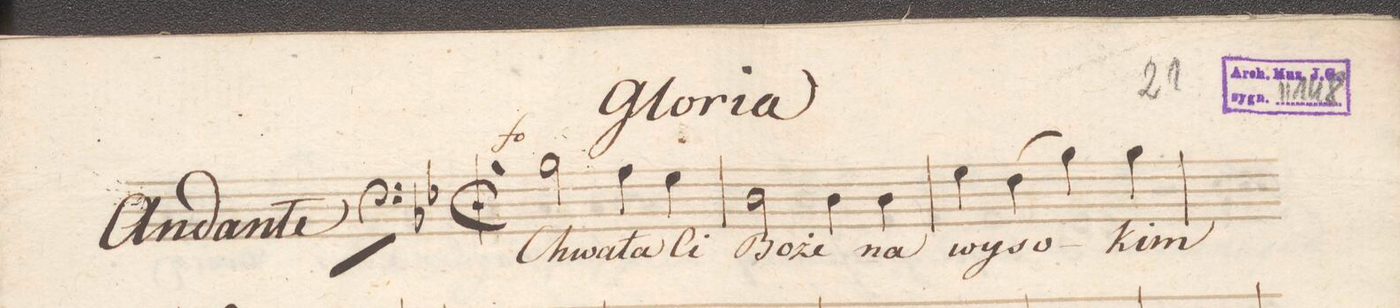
**kern	**text	**dynam
*I"Basso	*	*
*clefF4	*	*
*k[b-e-]	*	*
*met(c)	*	*
*M4/4	*	*
*2\right	*	*
2B-\	Chwa-	f
4A\	-ła	.
4G\	ci	.
=2	=2	=2
2D\	Bo-	.
4D\	-że	.
4D\	na	.
=3	=3	=3
4G\	wy-	.
(4F\	-so-	.
4B-\)	.	.
4B-\	-kim	.
=4	=4	=4
*-	*-	*-
